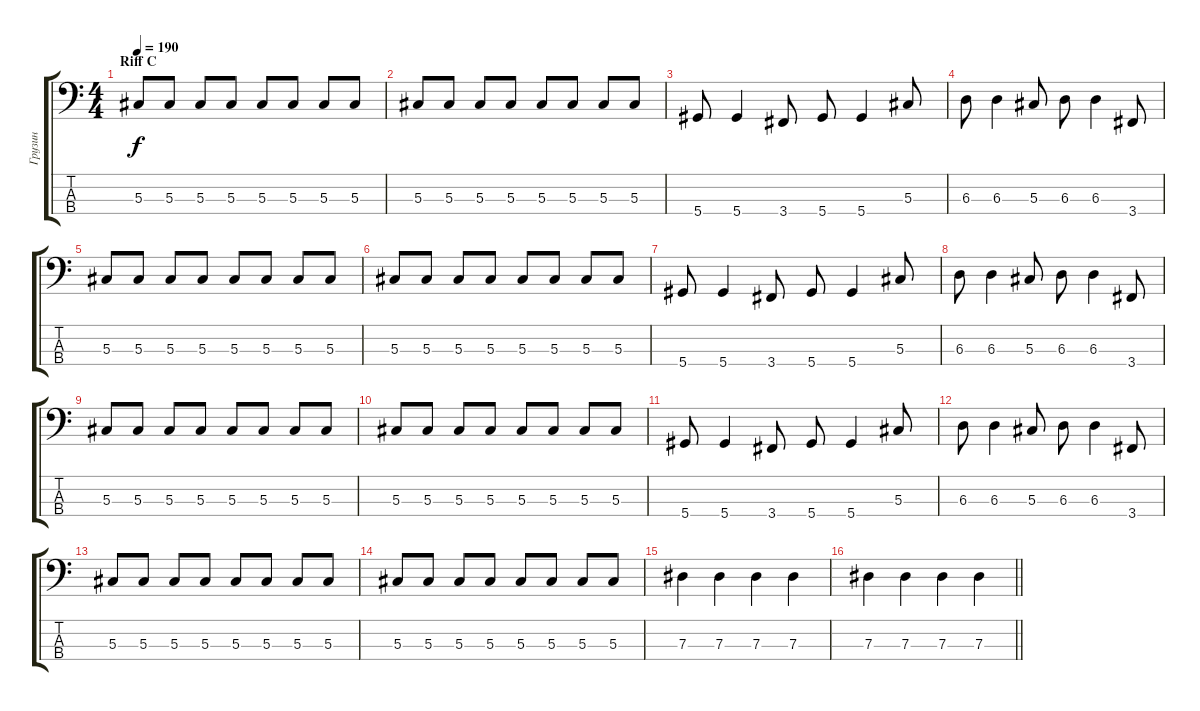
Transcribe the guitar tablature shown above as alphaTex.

\track ("Грузин" "Грузин") {instrument electricbasspick}
\staff {score tabs}
\tuning (Gb2 Db2 Ab1 Eb1) {hide}
\ts (4 4)
\section ("" "Riff C")
\tempo 190
\clef f4
\ks c
5.3.8{dy f} 5.3.8 5.3.8 5.3.8 5.3.8 5.3.8 5.3.8 5.3.8 |
5.3.8 5.3.8 5.3.8 5.3.8 5.3.8 5.3.8 5.3.8 5.3.8 |
5.4.8 5.4.4 3.4.8 5.4.8 5.4.4 5.3.8 |
6.3.8 6.3.4 5.3.8 6.3.8 6.3.4 3.4.8 |
5.3.8 5.3.8 5.3.8 5.3.8 5.3.8 5.3.8 5.3.8 5.3.8 |
5.3.8 5.3.8 5.3.8 5.3.8 5.3.8 5.3.8 5.3.8 5.3.8 |
5.4.8 5.4.4 3.4.8 5.4.8 5.4.4 5.3.8 |
6.3.8 6.3.4 5.3.8 6.3.8 6.3.4 3.4.8 |
5.3.8 5.3.8 5.3.8 5.3.8 5.3.8 5.3.8 5.3.8 5.3.8 |
5.3.8 5.3.8 5.3.8 5.3.8 5.3.8 5.3.8 5.3.8 5.3.8 |
5.4.8 5.4.4 3.4.8 5.4.8 5.4.4 5.3.8 |
6.3.8 6.3.4 5.3.8 6.3.8 6.3.4 3.4.8 |
5.3.8 5.3.8 5.3.8 5.3.8 5.3.8 5.3.8 5.3.8 5.3.8 |
5.3.8 5.3.8 5.3.8 5.3.8 5.3.8 5.3.8 5.3.8 5.3.8 |
7.3.4 7.3.4 7.3.4 7.3.4 |
\barLineRight lightlight
7.3.4 7.3.4 7.3.4 7.3.4
